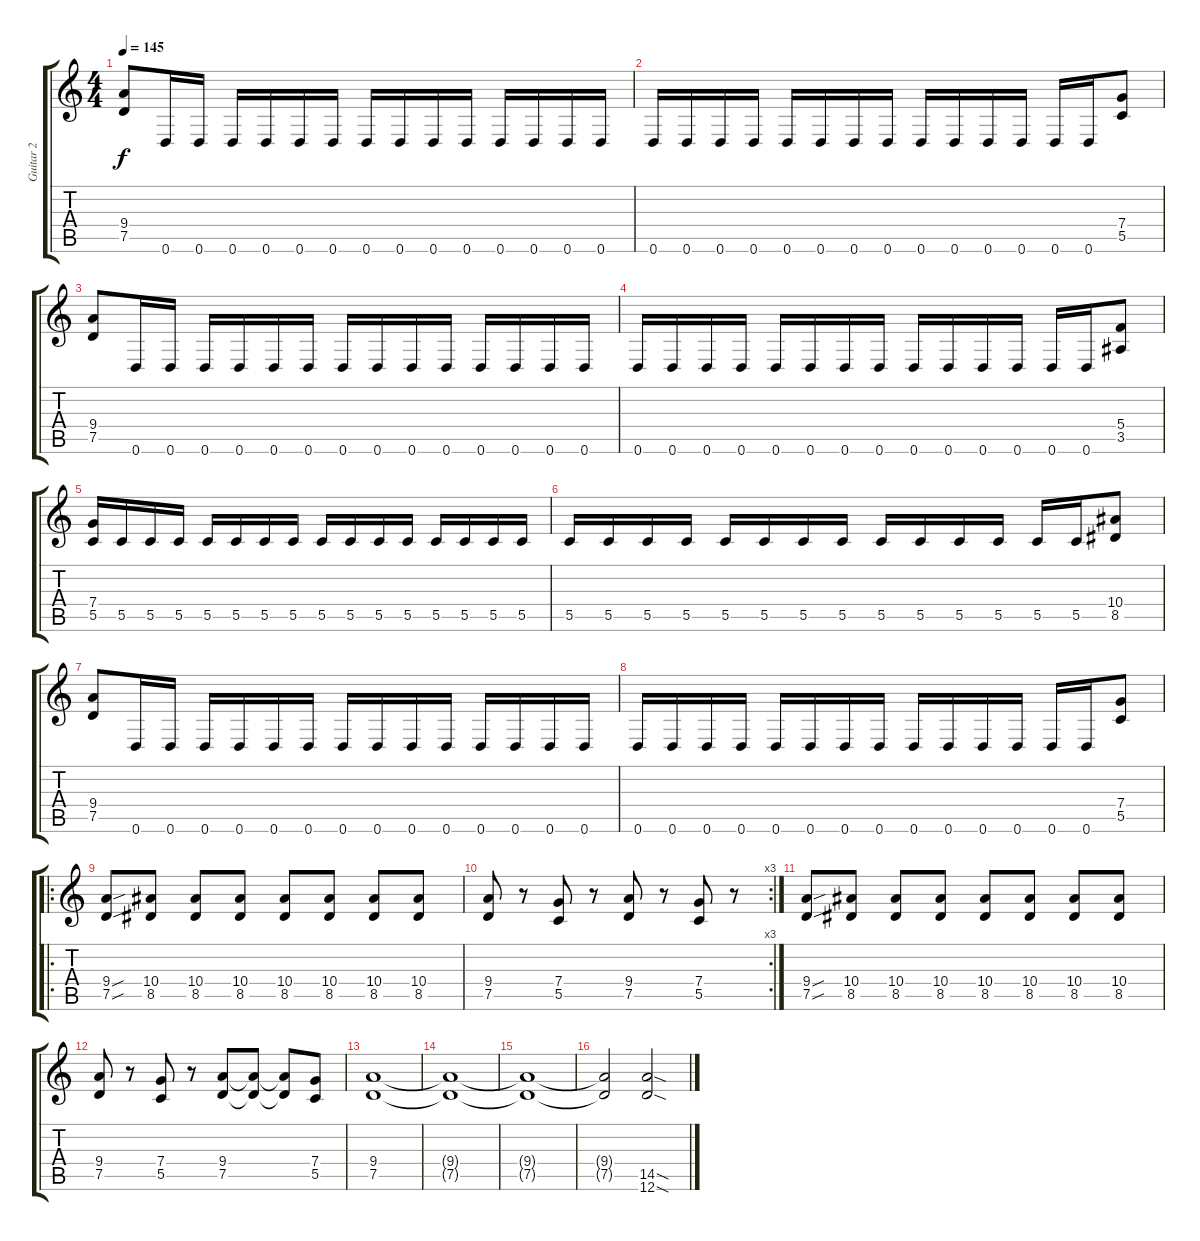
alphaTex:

\track ("Guitar 2" "Guitar 2") {instrument distortionguitar}
\staff {score tabs}
\tuning (D4 A3 F3 C3 G2 D2) {hide}
\ts (4 4)
\tempo 145
\clef g2
\ks c
(9.4 7.5).8{dy f} 0.6.16 0.6.16 0.6.16 0.6.16 0.6.16 0.6.16 0.6.16 0.6.16 0.6.16 0.6.16 0.6.16 0.6.16 0.6.16 0.6.16 |
0.6.16 0.6.16 0.6.16 0.6.16 0.6.16 0.6.16 0.6.16 0.6.16 0.6.16 0.6.16 0.6.16 0.6.16 0.6.16 0.6.16 (7.4 5.5).8 |
(9.4 7.5).8 0.6.16 0.6.16 0.6.16 0.6.16 0.6.16 0.6.16 0.6.16 0.6.16 0.6.16 0.6.16 0.6.16 0.6.16 0.6.16 0.6.16 |
0.6.16 0.6.16 0.6.16 0.6.16 0.6.16 0.6.16 0.6.16 0.6.16 0.6.16 0.6.16 0.6.16 0.6.16 0.6.16 0.6.16 (5.4 3.5).8 |
(7.4 5.5).16 5.5.16 5.5.16 5.5.16 5.5.16 5.5.16 5.5.16 5.5.16 5.5.16 5.5.16 5.5.16 5.5.16 5.5.16 5.5.16 5.5.16 5.5.16 |
5.5.16 5.5.16 5.5.16 5.5.16 5.5.16 5.5.16 5.5.16 5.5.16 5.5.16 5.5.16 5.5.16 5.5.16 5.5.16 5.5.16 (10.4 8.5).8 |
(9.4 7.5).8 0.6.16 0.6.16 0.6.16 0.6.16 0.6.16 0.6.16 0.6.16 0.6.16 0.6.16 0.6.16 0.6.16 0.6.16 0.6.16 0.6.16 |
0.6.16 0.6.16 0.6.16 0.6.16 0.6.16 0.6.16 0.6.16 0.6.16 0.6.16 0.6.16 0.6.16 0.6.16 0.6.16 0.6.16 (7.4 5.5).8 |
\ro
(9.4{sou} 7.5{sou}).8 (10.4 8.5).8 (10.4 8.5).8 (10.4 8.5).8 (10.4 8.5).8 (10.4 8.5).8 (10.4 8.5).8 (10.4 8.5).8 |
\rc 3
(9.4 7.5).8 r.8 (7.4 5.5).8 r.8 (9.4 7.5).8 r.8 (7.4 5.5).8 r.8 |
(9.4{sou} 7.5{sou}).8 (10.4 8.5).8 (10.4 8.5).8 (10.4 8.5).8 (10.4 8.5).8 (10.4 8.5).8 (10.4 8.5).8 (10.4 8.5).8 |
(9.4 7.5).8 r.8 (7.4 5.5).8 r.8 (9.4 7.5).8 (9.4{t} 7.5{t}).8 (9.4{t} 7.5{t}).8 (7.4 5.5).8 |
(9.4 7.5).1 |
(9.4{t} 7.5{t}).1 |
(9.4{t} 7.5{t}).1 |
(9.4{t} 7.5{t}).2 (14.5{sod} 12.6{sod}).2
